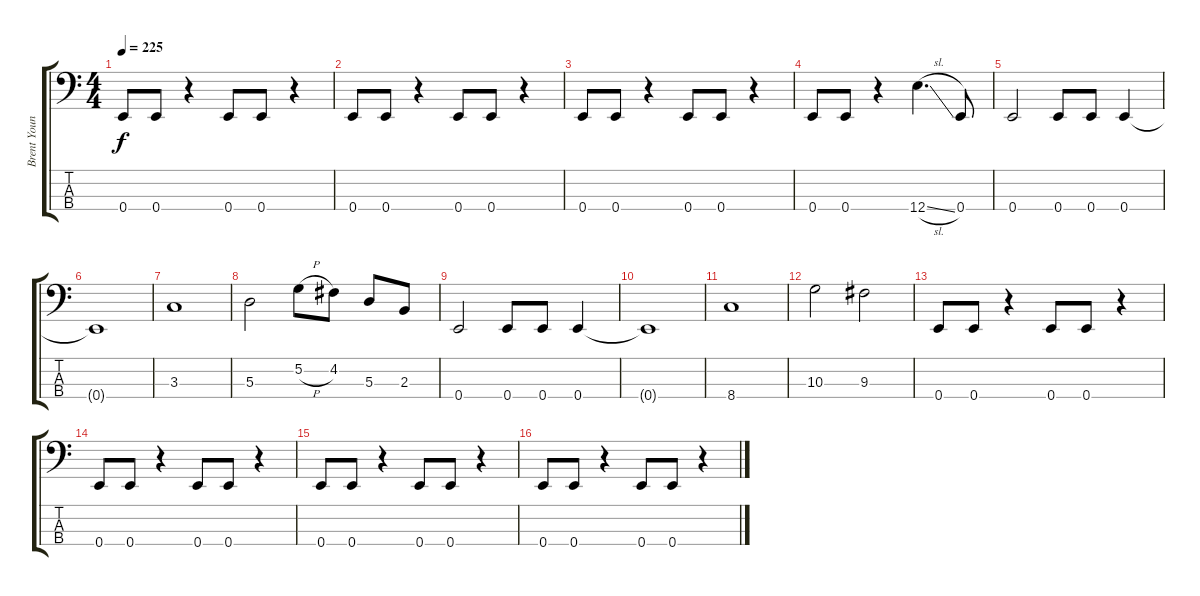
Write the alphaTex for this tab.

\track ("Brent Young" "Brent Youn") {instrument electricbasspick}
\staff {score tabs}
\tuning (G2 D2 A1 E1) {hide}
\ts (4 4)
\tempo 225
\clef f4
\ks c
0.4.8{dy f} 0.4.8 r.4 0.4.8 0.4.8 r.4 |
0.4.8 0.4.8 r.4 0.4.8 0.4.8 r.4 |
0.4.8 0.4.8 r.4 0.4.8 0.4.8 r.4 |
0.4.8 0.4.8 r.4 12.4{sl}.4{d} 0.4.8 |
0.4.2 0.4.8 0.4.8 0.4.4 |
0.4{t}.1 |
3.3.1 |
5.3.2 5.2{h}.8 4.2.8 5.3.8 2.3.8 |
0.4.2 0.4.8 0.4.8 0.4.4 |
0.4{t}.1 |
8.4.1 |
10.3.2 9.3.2 |
0.4.8 0.4.8 r.4 0.4.8 0.4.8 r.4 |
0.4.8 0.4.8 r.4 0.4.8 0.4.8 r.4 |
0.4.8 0.4.8 r.4 0.4.8 0.4.8 r.4 |
0.4.8 0.4.8 r.4 0.4.8 0.4.8 r.4
